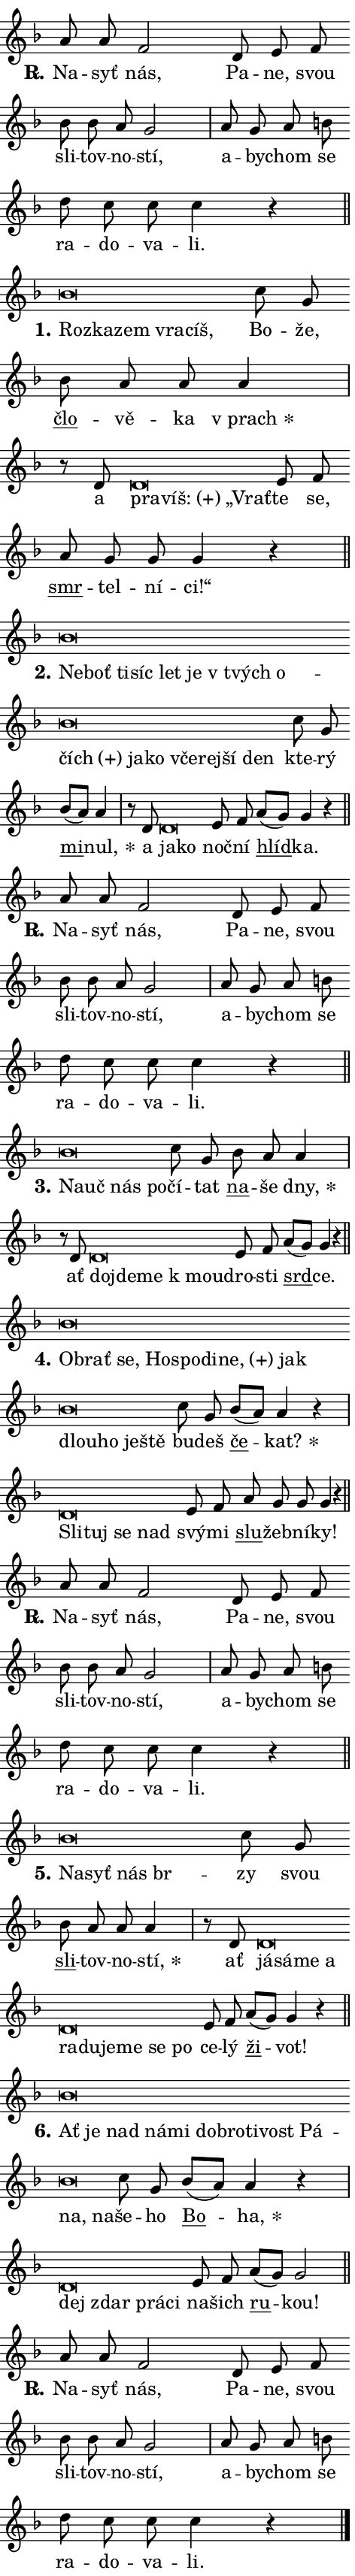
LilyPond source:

\version "2.24.0"
\header { tagline = "" }
\paper {
  indent = 0\cm
  top-margin = 0\cm
  right-margin = 0.13\cm % to fit lyric hyphens
  bottom-margin = 0\cm
  left-margin = 0\cm
  paper-width = 8\cm
  page-breaking = #ly:one-page-breaking
  system-system-spacing.basic-distance = #11
  score-system-spacing.basic-distance = #11
  ragged-last = ##f
}


%% Author: Thomas Morley
%% https://lists.gnu.org/archive/html/lilypond-user/2020-05/msg00002.html
#(define (line-position grob)
"Returns position of @var[grob} in current system:
   @code{'start}, if at first time-step
   @code{'end}, if at last time-step
   @code{'middle} otherwise
"
  (let* ((col (ly:item-get-column grob))
         (ln (ly:grob-object col 'left-neighbor))
         (rn (ly:grob-object col 'right-neighbor))
         (col-to-check-left (if (ly:grob? ln) ln col))
         (col-to-check-right (if (ly:grob? rn) rn col))
         (break-dir-left
           (and
             (ly:grob-property col-to-check-left 'non-musical #f)
             (ly:item-break-dir col-to-check-left)))
         (break-dir-right
           (and
             (ly:grob-property col-to-check-right 'non-musical #f)
             (ly:item-break-dir col-to-check-right))))
        (cond ((eqv? 1 break-dir-left) 'start)
              ((eqv? -1 break-dir-right) 'end)
              (else 'middle))))

#(define (tranparent-at-line-position vctor)
  (lambda (grob)
  "Relying on @code{line-position} select the relevant enry from @var{vctor}.
Used to determine transparency,"
    (case (line-position grob)
      ((end) (not (vector-ref vctor 0)))
      ((middle) (not (vector-ref vctor 1)))
      ((start) (not (vector-ref vctor 2))))))

noteHeadBreakVisibility =
#(define-music-function (break-visibility)(vector?)
"Makes @code{NoteHead}s transparent relying on @var{break-visibility}"
#{
  \override NoteHead.transparent =
    #(tranparent-at-line-position break-visibility)
#})

#(define delete-ledgers-for-transparent-note-heads
  (lambda (grob)
    "Reads whether a @code{NoteHead} is transparent.
If so this @code{NoteHead} is removed from @code{'note-heads} from
@var{grob}, which is supposed to be @code{LedgerLineSpanner}.
As a result ledgers are not printed for this @code{NoteHead}"
    (let* ((nhds-array (ly:grob-object grob 'note-heads))
           (nhds-list
             (if (ly:grob-array? nhds-array)
                 (ly:grob-array->list nhds-array)
                 '()))
           ;; Relies on the transparent-property being done before
           ;; Staff.LedgerLineSpanner.after-line-breaking is executed.
           ;; This is fragile ...
           (to-keep
             (remove
               (lambda (nhd)
                 (ly:grob-property nhd 'transparent #f))
               nhds-list)))
      ;; TODO find a better method to iterate over grob-arrays, similiar
      ;; to filter/remove etc for lists
      ;; For now rebuilt from scratch
      (set! (ly:grob-object grob 'note-heads)  '())
      (for-each
        (lambda (nhd)
          (ly:pointer-group-interface::add-grob grob 'note-heads nhd))
        to-keep))))

squashNotes = {
  \override NoteHead.X-extent = #'(-0.2 . 0.2)
  \override NoteHead.Y-extent = #'(-0.75 . 0)
  \override NoteHead.stencil =
    #(lambda (grob)
       (let ((pos (ly:grob-property grob 'staff-position)))
         (begin
           (if (< pos -7) (display "ERROR: Lower brevis then expected\n") (display ""))
           (if (<= pos -6) ly:text-interface::print ly:note-head::print))))
}
unSquashNotes = {
  \revert NoteHead.X-extent
  \revert NoteHead.Y-extent
  \revert NoteHead.stencil
}

hideNotes = \noteHeadBreakVisibility #begin-of-line-visible
unHideNotes = \noteHeadBreakVisibility #all-visible

% work-around for resetting accidentals
% https://lilypond.org/doc/v2.23/Documentation/notation/displaying-rhythms#unmetered-music
cadenzaMeasure = {
  \cadenzaOff
  \partial 1024 s1024
  \cadenzaOn
}

#(define-markup-command (accent layout props text) (markup?)
  "Underline accented syllable"
  (interpret-markup layout props
    #{\markup \override #'(offset . 4.3) \underline { #text }#}))

responsum = \markup \concat {
  "R" \hspace #-1.05 \path #0.1 #'((moveto 0 0.07) (lineto 0.9 0.8)) \hspace #0.05 "."
}

spaceSize = #0.6828661417322834 % exact space size for TeX Gyre Schola

\layout {
  \context {
    \Staff
    \remove "Time_signature_engraver"
    \override LedgerLineSpanner.after-line-breaking = #delete-ledgers-for-transparent-note-heads
  }
  \context {
    \Lyrics {
      \override LyricSpace.minimum-distance = \spaceSize
      \override LyricText.font-name = #"TeX Gyre Schola"
      \override LyricText.font-size = 1
      \override StanzaNumber.font-name = #"TeX Gyre Schola Bold"
      \override StanzaNumber.font-size = 1
    }
  }
  \context {
    \Score 
    \override NoteHead.text =
      #(lambda (grob) 
        (let ((pos (ly:grob-property grob 'staff-position)))
          #{\markup {
            \combine
              \halign #-0.55 \raise #(if (= pos -6) 0 0.5) \override #'(thickness . 2) \draw-line #'(3.2 . 0)
              \musicglyph "noteheads.sM1"
          }#}))
  }
}

% magnetic-lyrics.ily
%
%   written by
%     Jean Abou Samra <jean@abou-samra.fr>
%     Werner Lemberg <wl@gnu.org>
%
%   adapted by
%     Jiri Hon <jiri.hon@gmail.com>
%
% Version 2022-Apr-15

% https://www.mail-archive.com/lilypond-user@gnu.org/msg149350.html

#(define (Left_hyphen_pointer_engraver context)
   "Collect syllable-hyphen-syllable occurrences in lyrics and store
them in properties.  This engraver only looks to the left.  For
example, if the lyrics input is @code{foo -- bar}, it does the
following.

@itemize @bullet
@item
Set the @code{text} property of the @code{LyricHyphen} grob between
@q{foo} and @q{bar} to @code{foo}.

@item
Set the @code{left-hyphen} property of the @code{LyricText} grob with
text @q{foo} to the @code{LyricHyphen} grob between @q{foo} and
@q{bar}.
@end itemize

Use this auxiliary engraver in combination with the
@code{lyric-@/text::@/apply-@/magnetic-@/offset!} hook."
   (let ((hyphen #f)
         (text #f))
     (make-engraver
      (acknowledgers
       ((lyric-syllable-interface engraver grob source-engraver)
        (set! text grob)))
      (end-acknowledgers
       ((lyric-hyphen-interface engraver grob source-engraver)
        ;(when (not (grob::has-interface grob 'lyric-space-interface))
          (set! hyphen grob)));)
      ((stop-translation-timestep engraver)
       (when (and text hyphen)
         (ly:grob-set-object! text 'left-hyphen hyphen))
       (set! text #f)
       (set! hyphen #f)))))

#(define (lyric-text::apply-magnetic-offset! grob)
   "If the space between two syllables is less than the value in
property @code{LyricText@/.details@/.squash-threshold}, move the right
syllable to the left so that it gets concatenated with the left
syllable.

Use this function as a hook for
@code{LyricText@/.after-@/line-@/breaking} if the
@code{Left_@/hyphen_@/pointer_@/engraver} is active."
   (let ((hyphen (ly:grob-object grob 'left-hyphen #f)))
     (when hyphen
       (let ((left-text (ly:spanner-bound hyphen LEFT)))
         (when (grob::has-interface left-text 'lyric-syllable-interface)
           (let* ((common (ly:grob-common-refpoint grob left-text X))
                  (this-x-ext (ly:grob-extent grob common X))
                  (left-x-ext
                   (begin
                     ;; Trigger magnetism for left-text.
                     (ly:grob-property left-text 'after-line-breaking)
                     (ly:grob-extent left-text common X)))
                  ;; `delta` is the gap width between two syllables.
                  (delta (- (interval-start this-x-ext)
                            (interval-end left-x-ext)))
                  (details (ly:grob-property grob 'details))
                  (threshold (assoc-get 'squash-threshold details 0.2)))
             (when (< delta threshold)
               (let* (;; We have to manipulate the input text so that
                      ;; ligatures crossing syllable boundaries are not
                      ;; disabled.  For languages based on the Latin
                      ;; script this is essentially a beautification.
                      ;; However, for non-Western scripts it can be a
                      ;; necessity.
                      (lt (ly:grob-property left-text 'text))
                      (rt (ly:grob-property grob 'text))
                      (is-space (grob::has-interface hyphen 'lyric-space-interface))
                      (space (if is-space " " ""))
                      (extra-delta (if is-space spaceSize 0))
                      ;; Append new syllable.
                      (ltrt-space (if (and (string? lt) (string? rt))
                                (string-append lt space rt)
                                (make-concat-markup (list lt space rt))))
                      ;; Right-align `ltrt` to the right side.
                      (ltrt-space-markup (grob-interpret-markup
                               grob
                               (make-translate-markup
                                (cons (interval-length this-x-ext) 0)
                                (make-right-align-markup ltrt-space)))))
                 (begin
                   ;; Don't print `left-text`.
                   (ly:grob-set-property! left-text 'stencil #f)
                   ;; Set text and stencil (which holds all collected
                   ;; syllables so far) and shift it to the left.
                   (ly:grob-set-property! grob 'text ltrt-space)
                   (ly:grob-set-property! grob 'stencil ltrt-space-markup)
                   (ly:grob-translate-axis! grob (- (- delta extra-delta)) X))))))))))


#(define (lyric-hyphen::displace-bounds-first grob)
   ;; Make very sure this callback isn't triggered too early.
   (let ((left (ly:spanner-bound grob LEFT))
         (right (ly:spanner-bound grob RIGHT)))
     (ly:grob-property left 'after-line-breaking)
     (ly:grob-property right 'after-line-breaking)
     (ly:lyric-hyphen::print grob)))

squashThreshold = #0.4

\layout {
  \context {
    \Lyrics
    \consists #Left_hyphen_pointer_engraver
    \override LyricText.after-line-breaking =
      #lyric-text::apply-magnetic-offset!
    \override LyricHyphen.stencil = #lyric-hyphen::displace-bounds-first
    \override LyricText.details.squash-threshold = \squashThreshold
    \override LyricHyphen.minimum-distance = 0
    \override LyricHyphen.minimum-length = \squashThreshold
  }
}

squashText = \override LyricText.details.squash-threshold = 9999
unSquashText = \override LyricText.details.squash-threshold = \squashThreshold

leftText = \override LyricText.self-alignment-X = #LEFT
unLeftText = \revert LyricText.self-alignment-X

starOffset = #(lambda (grob) 
                (let ((x_offset (ly:self-alignment-interface::aligned-on-x-parent grob)))
                  (if (= x_offset 0) 0 (+ x_offset 1.2))))

star = #(define-music-function (syllable)(string?)
"Append star separator at the end of a syllable"
#{
  \once \override LyricText.X-offset = #starOffset
  \lyricmode { \markup {
    #syllable
    \override #'((font-name . "TeX Gyre Schola Bold")) \hspace #0.2 \lower #0.65 \larger "*"
  } }
#})

starAccent = #(define-music-function (syllable)(string?)
"Append star separator at the end of a syllable and make accent"
#{
  \once \override LyricText.X-offset = #starOffset
  \lyricmode { \markup {
    \accent #syllable
    \override #'((font-name . "TeX Gyre Schola Bold")) \hspace #0.2 \lower #0.65 \larger "*"
  } }
#})

breath = #(define-music-function (syllable)(string?)
"Append breathing indicator at the end of a syllable"
#{
  \lyricmode { \markup { #syllable "+" } }
#})

optionalBreath = #(define-music-function (syllable)(string?)
"Append optional breathing indicator at the end of a syllable"
#{
  \lyricmode { \markup { #syllable "(+)" } }
#})


\score {
    <<
        \new Voice = "melody" { \cadenzaOn \key f \major \relative { a'8 a f2 d8 e f \bar "" bes bes a g2 \cadenzaMeasure \bar "|" a8 g a b \bar "" d c c c4 r \cadenzaMeasure \bar "||" \break } }
        \new Lyrics \lyricsto "melody" { \lyricmode { \set stanza = \responsum
Na -- syť nás, Pa -- ne, svou sli -- tov -- no -- stí, a -- by -- chom se ra -- do -- va -- li. } }
    >>
    \layout {}
}

\score {
    <<
        \new Voice = "melody" { \cadenzaOn \key f \major \relative { \squashNotes bes'\breve*1/16 \hideNotes \breve*1/16 \bar "" \breve*1/16 \bar "" \breve*1/16 \breve*1/16 \bar "" \unHideNotes \unSquashNotes c8 g \bar "" bes a a a4 \cadenzaMeasure \bar "|" r8 d,8 \squashNotes d\breve*1/16 \hideNotes \breve*1/16 \breve*1/16 \bar "" \unHideNotes \unSquashNotes e8 f \bar "" a g g g4 r \cadenzaMeasure \bar "||" \break } }
        \new Lyrics \lyricsto "melody" { \lyricmode { \set stanza = "1."
\leftText Roz -- \squashText ka -- zem vra -- cíš, \unLeftText \unSquashText Bo -- že, \markup \accent člo -- vě -- ka \star "v prach" a \leftText pra -- \squashText \optionalBreath víš: „Vrať -- \unLeftText \unSquashText te se, \markup \accent smr -- tel -- ní -- ci!“ } }
    >>
    \layout {}
}

\score {
    <<
        \new Voice = "melody" { \cadenzaOn \key f \major \relative { \squashNotes bes'\breve*1/16 \hideNotes \breve*1/16 \bar "" \breve*1/16 \bar "" \breve*1/16 \bar "" \breve*1/16 \bar "" \breve*1/16 \bar "" \breve*1/16 \bar "" \breve*1/16 \bar "" \breve*1/16 \bar "" \breve*1/16 \bar "" \breve*1/16 \bar "" \breve*1/16 \bar "" \breve*1/16 \bar "" \breve*1/16 \breve*1/16 \bar "" \unHideNotes \unSquashNotes c8 g \bar "" bes[( a)] a4 \cadenzaMeasure \bar "|" r8 d,8 \squashNotes d\breve*1/16 \hideNotes \breve*1/16 \bar "" \unHideNotes \unSquashNotes e8 f \bar "" a[( g)] g4 r \cadenzaMeasure \bar "||" \break } }
        \new Lyrics \lyricsto "melody" { \lyricmode { \set stanza = "2."
\leftText Ne -- \squashText boť ti -- síc let je "v tvých" o -- \optionalBreath čích ja -- ko vče -- rej -- ší den \unLeftText \unSquashText kte -- rý \markup \accent mi -- \star nul, a \leftText ja -- \squashText ko \unLeftText \unSquashText noč -- ní \markup \accent hlíd -- ka. } }
    >>
    \layout {}
}

\score {
    <<
        \new Voice = "melody" { \cadenzaOn \key f \major \relative { a'8 a f2 d8 e f \bar "" bes bes a g2 \cadenzaMeasure \bar "|" a8 g a b \bar "" d c c c4 r \cadenzaMeasure \bar "||" \break } }
        \new Lyrics \lyricsto "melody" { \lyricmode { \set stanza = \responsum
Na -- syť nás, Pa -- ne, svou sli -- tov -- no -- stí, a -- by -- chom se ra -- do -- va -- li. } }
    >>
    \layout {}
}

\score {
    <<
        \new Voice = "melody" { \cadenzaOn \key f \major \relative { \squashNotes bes'\breve*1/16 \hideNotes \breve*1/16 \bar "" \breve*1/16 \breve*1/16 \bar "" \unHideNotes \unSquashNotes c8 g \bar "" bes a a4 \cadenzaMeasure \bar "|" r8 d,8 \squashNotes d\breve*1/16 \hideNotes \breve*1/16 \bar "" \breve*1/16 \breve*1/16 \bar "" \unHideNotes \unSquashNotes e8 f \bar "" a[( g)] g4 r \cadenzaMeasure \bar "||" \break } }
        \new Lyrics \lyricsto "melody" { \lyricmode { \set stanza = "3."
\leftText Na -- \squashText uč nás po -- \unLeftText \unSquashText čí -- tat \markup \accent na -- še \star dny, ať \leftText do -- \squashText jde -- me "k mou" -- \unLeftText \unSquashText dro -- sti \markup \accent srd -- ce. } }
    >>
    \layout {}
}

\score {
    <<
        \new Voice = "melody" { \cadenzaOn \key f \major \relative { \squashNotes bes'\breve*1/16 \hideNotes \breve*1/16 \bar "" \breve*1/16 \bar "" \breve*1/16 \bar "" \breve*1/16 \bar "" \breve*1/16 \bar "" \breve*1/16 \bar "" \breve*1/16 \bar "" \breve*1/16 \bar "" \breve*1/16 \bar "" \breve*1/16 \breve*1/16 \bar "" \unHideNotes \unSquashNotes c8 g \bar "" bes[( a)] a4 r \cadenzaMeasure \bar "|" \squashNotes d,\breve*1/16 \hideNotes \breve*1/16 \bar "" \breve*1/16 \breve*1/16 \bar "" \unHideNotes \unSquashNotes e8 f \bar "" a g g g4 r \cadenzaMeasure \bar "||" \break } }
        \new Lyrics \lyricsto "melody" { \lyricmode { \set stanza = "4."
\leftText Ob -- \squashText rať se, Ho -- spo -- di -- \optionalBreath ne, jak dlou -- ho je -- ště \unLeftText \unSquashText bu -- deš \markup \accent če -- \star kat? \leftText Sli -- \squashText tuj se nad \unLeftText \unSquashText svý -- mi \markup \accent slu -- žeb -- ní -- ky! } }
    >>
    \layout {}
}

\score {
    <<
        \new Voice = "melody" { \cadenzaOn \key f \major \relative { a'8 a f2 d8 e f \bar "" bes bes a g2 \cadenzaMeasure \bar "|" a8 g a b \bar "" d c c c4 r \cadenzaMeasure \bar "||" \break } }
        \new Lyrics \lyricsto "melody" { \lyricmode { \set stanza = \responsum
Na -- syť nás, Pa -- ne, svou sli -- tov -- no -- stí, a -- by -- chom se ra -- do -- va -- li. } }
    >>
    \layout {}
}

\score {
    <<
        \new Voice = "melody" { \cadenzaOn \key f \major \relative { \squashNotes bes'\breve*1/16 \hideNotes \breve*1/16 \bar "" \breve*1/16 \breve*1/16 \bar "" \unHideNotes \unSquashNotes c8 g \bar "" bes a a a4 \cadenzaMeasure \bar "|" r8 d,8 \squashNotes d\breve*1/16 \hideNotes \breve*1/16 \bar "" \breve*1/16 \bar "" \breve*1/16 \bar "" \breve*1/16 \bar "" \breve*1/16 \bar "" \breve*1/16 \bar "" \breve*1/16 \bar "" \breve*1/16 \breve*1/16 \bar "" \unHideNotes \unSquashNotes e8 f \bar "" a[( g)] g4 r \cadenzaMeasure \bar "||" \break } }
        \new Lyrics \lyricsto "melody" { \lyricmode { \set stanza = "5."
\leftText Na -- \squashText syť nás br -- \unLeftText \unSquashText zy svou \markup \accent sli -- tov -- no -- \star stí, ať \leftText já -- \squashText sá -- me a ra -- du -- je -- me se po \unLeftText \unSquashText ce -- lý \markup \accent ži -- vot! } }
    >>
    \layout {}
}

\score {
    <<
        \new Voice = "melody" { \cadenzaOn \key f \major \relative { \squashNotes bes'\breve*1/16 \hideNotes \breve*1/16 \bar "" \breve*1/16 \bar "" \breve*1/16 \bar "" \breve*1/16 \bar "" \breve*1/16 \bar "" \breve*1/16 \bar "" \breve*1/16 \bar "" \breve*1/16 \bar "" \breve*1/16 \bar "" \breve*1/16 \breve*1/16 \bar "" \unHideNotes \unSquashNotes c8 g \bar "" bes[( a)] a4 r \cadenzaMeasure \bar "|" \squashNotes d,\breve*1/16 \hideNotes \breve*1/16 \bar "" \breve*1/16 \breve*1/16 \bar "" \unHideNotes \unSquashNotes e8 f \bar "" a[( g)] g2 \cadenzaMeasure \bar "||" \break } }
        \new Lyrics \lyricsto "melody" { \lyricmode { \set stanza = "6."
\leftText Ať \squashText je nad ná -- mi dob -- ro -- ti -- vost Pá -- na, na -- \unLeftText \unSquashText še -- ho \markup \accent Bo -- \star ha, \leftText dej \squashText zdar prá -- ci \unLeftText \unSquashText na -- šich \markup \accent ru -- kou! } }
    >>
    \layout {}
}

\score {
    <<
        \new Voice = "melody" { \cadenzaOn \key f \major \relative { a'8 a f2 d8 e f \bar "" bes bes a g2 \cadenzaMeasure \bar "|" a8 g a b \bar "" d c c c4 r \cadenzaMeasure \bar "||" \break } \bar "|." }
        \new Lyrics \lyricsto "melody" { \lyricmode { \set stanza = \responsum
Na -- syť nás, Pa -- ne, svou sli -- tov -- no -- stí, a -- by -- chom se ra -- do -- va -- li. } }
    >>
    \layout {}
}
